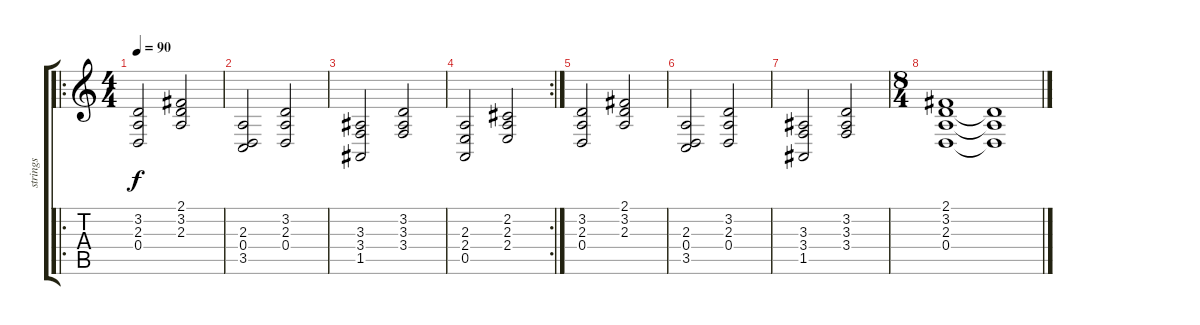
\track ("strings" "strings") {instrument stringensemble1}
\staff {score tabs}
\tuning (E4 B3 G3 D3 A2 E2) {hide}
\ro
\ts (4 4)
\tempo 90
\clef g2
\ks c
(3.2 2.3 0.4).2{dy f} (2.1 3.2 2.3).2 |
(2.3 0.4 3.5).2 (3.2 2.3 0.4).2 |
(3.3 3.4 1.5).2 (3.2 3.3 3.4).2 |
\rc 2
(2.3 2.4 0.5).2 (2.2 2.3 2.4).2 |
(3.2 2.3 0.4).2 (2.1 3.2 2.3).2 |
(2.3 0.4 3.5).2 (3.2 2.3 0.4).2 |
(3.3 3.4 1.5).2 (3.2 3.3 3.4).2 |
\ts (8 4)
(2.1 3.2 2.3 0.4).1 (3.2{t} 2.3{t} 0.4{t}).1
